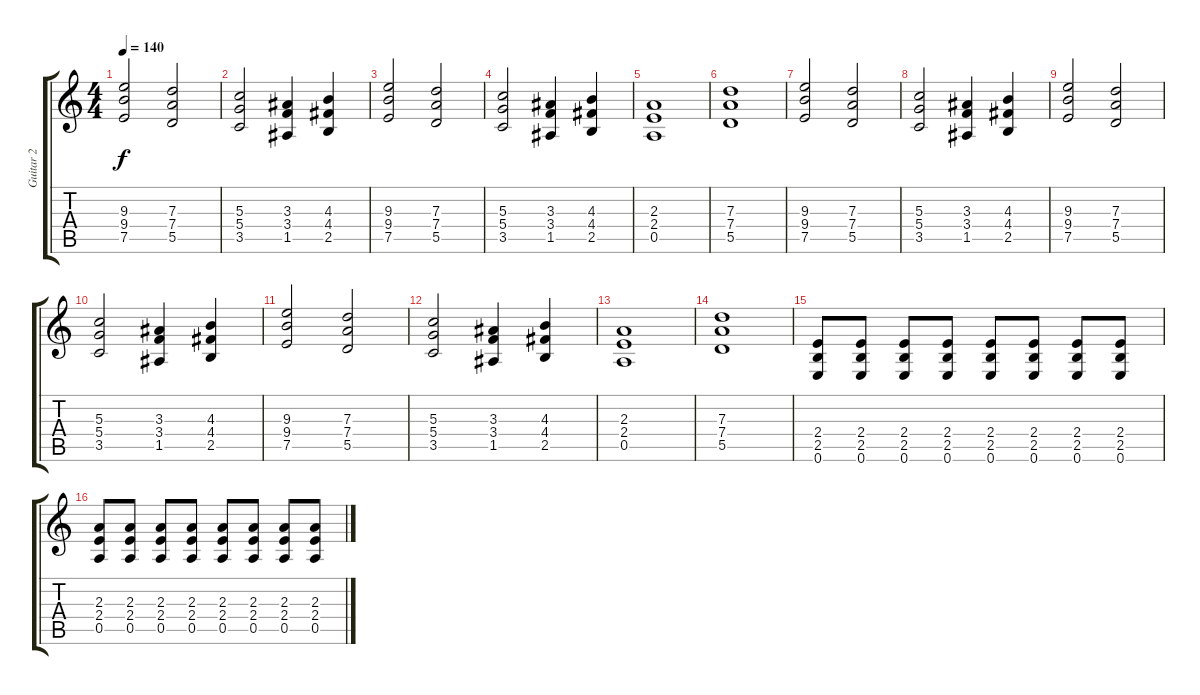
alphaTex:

\track ("Guitar 2" "Guitar 2") {instrument distortionguitar}
\staff {score tabs}
\tuning (E4 B3 G3 D3 A2 E2) {hide}
\ts (4 4)
\tempo 140
\clef g2
\ks c
(9.3 9.4 7.5).2{dy f} (7.3 7.4 5.5).2 |
(5.3 5.4 3.5).2 (3.3 3.4 1.5).4 (4.3 4.4 2.5).4 |
(9.3 9.4 7.5).2 (7.3 7.4 5.5).2 |
(5.3 5.4 3.5).2 (3.3 3.4 1.5).4 (4.3 4.4 2.5).4 |
(2.3 2.4 0.5).1 |
(7.3 7.4 5.5).1 |
(9.3 9.4 7.5).2 (7.3 7.4 5.5).2 |
(5.3 5.4 3.5).2 (3.3 3.4 1.5).4 (4.3 4.4 2.5).4 |
(9.3 9.4 7.5).2 (7.3 7.4 5.5).2 |
(5.3 5.4 3.5).2 (3.3 3.4 1.5).4 (4.3 4.4 2.5).4 |
(9.3 9.4 7.5).2 (7.3 7.4 5.5).2 |
(5.3 5.4 3.5).2 (3.3 3.4 1.5).4 (4.3 4.4 2.5).4 |
(2.3 2.4 0.5).1 |
(7.3 7.4 5.5).1 |
(2.4 2.5 0.6).8 (2.4 2.5 0.6).8 (2.4 2.5 0.6).8 (2.4 2.5 0.6).8 (2.4 2.5 0.6).8 (2.4 2.5 0.6).8 (2.4 2.5 0.6).8 (2.4 2.5 0.6).8 |
(2.3 2.4 0.5).8 (2.3 2.4 0.5).8 (2.3 2.4 0.5).8 (2.3 2.4 0.5).8 (2.3 2.4 0.5).8 (2.3 2.4 0.5).8 (2.3 2.4 0.5).8 (2.3 2.4 0.5).8
